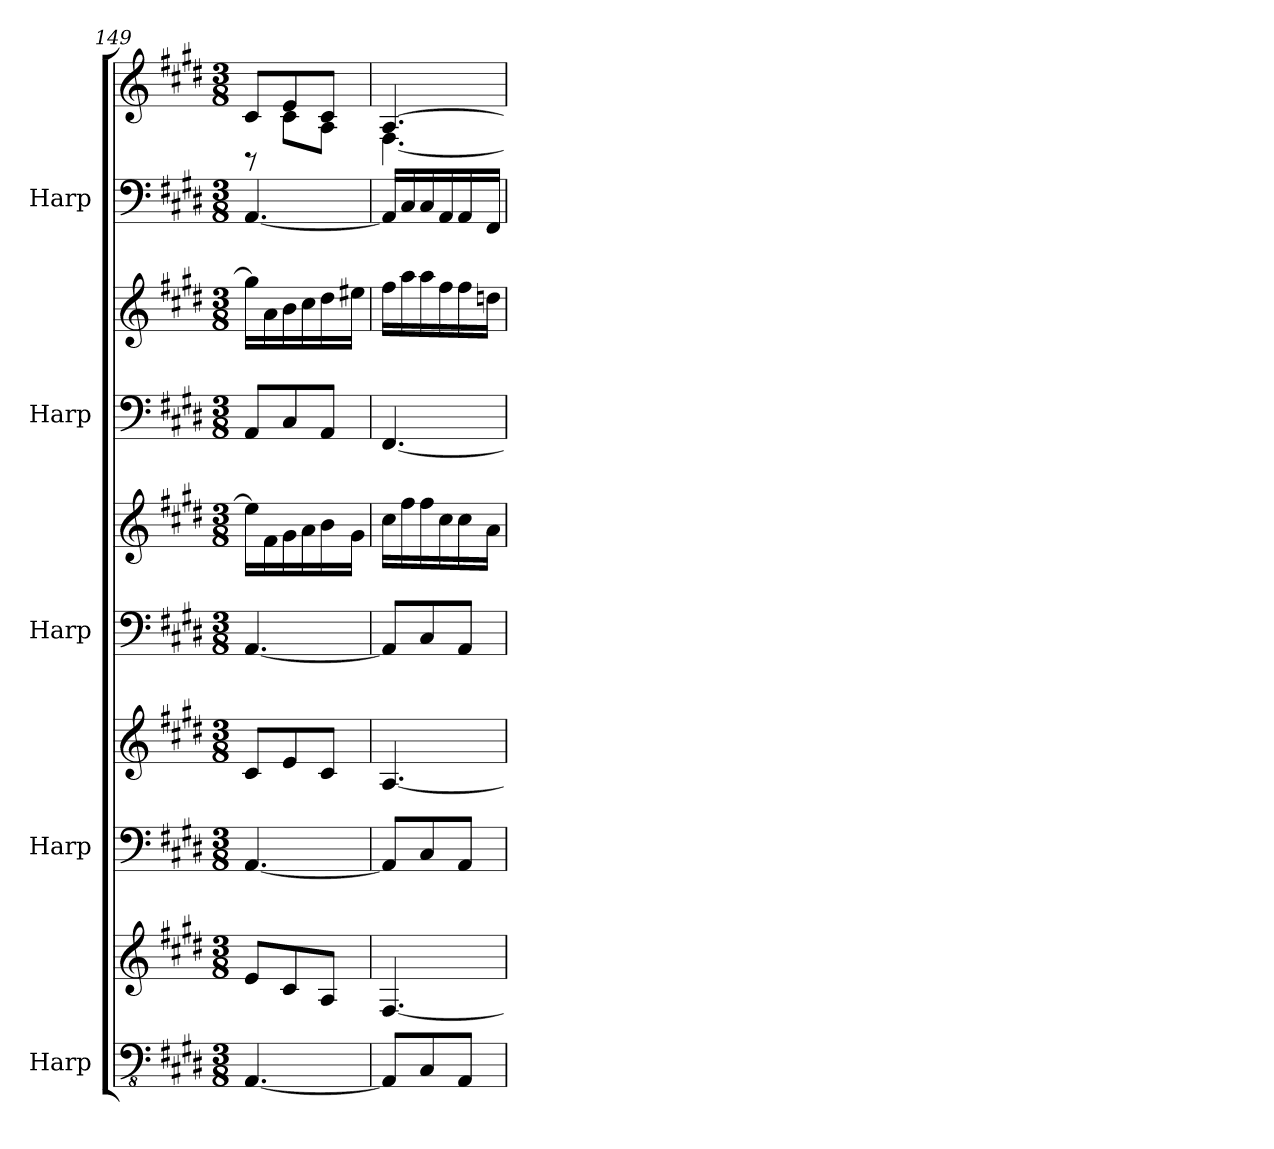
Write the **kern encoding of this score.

**kern	**kern	**kern	**kern	**kern	**kern	**kern	**kern	**kern	**kern
*part5	*part5	*part4	*part4	*part3	*part3	*part2	*part2	*part1	*part1
*staff10	*staff9	*staff8	*staff7	*staff6	*staff5	*staff4	*staff3	*staff2	*staff1
*I"Harp	*	*I"Harp	*	*I"Harp	*	*I"Harp	*	*I"Harp	*
*I'Hp	*	*I'Hp	*	*I'Hp	*	*I'Hp	*	*I'Hp	*
*clefFv4	*clefG2	*clefF4	*clefG2	*clefF4	*clefG2	*clefF4	*clefG2	*clefF4	*clefG2
*k[f#c#g#d#]	*k[f#c#g#d#]	*k[f#c#g#d#]	*k[f#c#g#d#]	*k[f#c#g#d#]	*k[f#c#g#d#]	*k[f#c#g#d#]	*k[f#c#g#d#]	*k[f#c#g#d#]	*k[f#c#g#d#]
*M3/8	*M3/8	*M3/8	*M3/8	*M3/8	*M3/8	*M3/8	*M3/8	*M3/8	*M3/8
=149	=149	=149	=149	=149	=149	=149	=149	=149	=149
*	*	*	*	*	*	*	*	*	*^
[4.AAA/	8e/L	[4.AA/	8c#/L	[4.AA/	16ee\LL]	8AA/L	16gg#\LL]	[4.AA/	8c#/L	8rBB
.	.	.	.	.	16f#\	.	16a\	.	.	.
.	8c#/	.	8e/	.	16g#\	8C#/	16b\	.	8e/	8c#\L
.	.	.	.	.	16a\	.	16cc#\	.	.	.
.	8A/J	.	8c#/J	.	16b\	8AA/J	16dd#\	.	8c#/J	8A\J
.	.	.	.	.	16g#\JJ	.	16ee#X\JJ	.	.	.
=150	=150	=150	=150	=150	=150	=150	=150	=150	=150	=150
8AAA/L]	[4.F#/	8AA/L]	[4.A/	8AA/L]	16cc#\LL	[4.FF#/	16ff#\LL	16AA/LL]	[4.A/	[4.F#\
.	.	.	.	.	16ff#\	.	16aa\	16C#/	.	.
8CC#/	.	8C#/	.	8C#/	16ff#\	.	16aa\	16C#/	.	.
.	.	.	.	.	16cc#\	.	16ff#\	16AA/	.	.
8AAA/J	.	8AA/J	.	8AA/J	16cc#\	.	16ff#\	16AA/	.	.
.	.	.	.	.	16a\JJ	.	16ddn\JJ	16FF#/JJ	.	.
*	*	*	*	*	*	*	*	*	*v	*v
=	=	=	=	=	=	=	=	=	=
*-	*-	*-	*-	*-	*-	*-	*-	*-	*-
